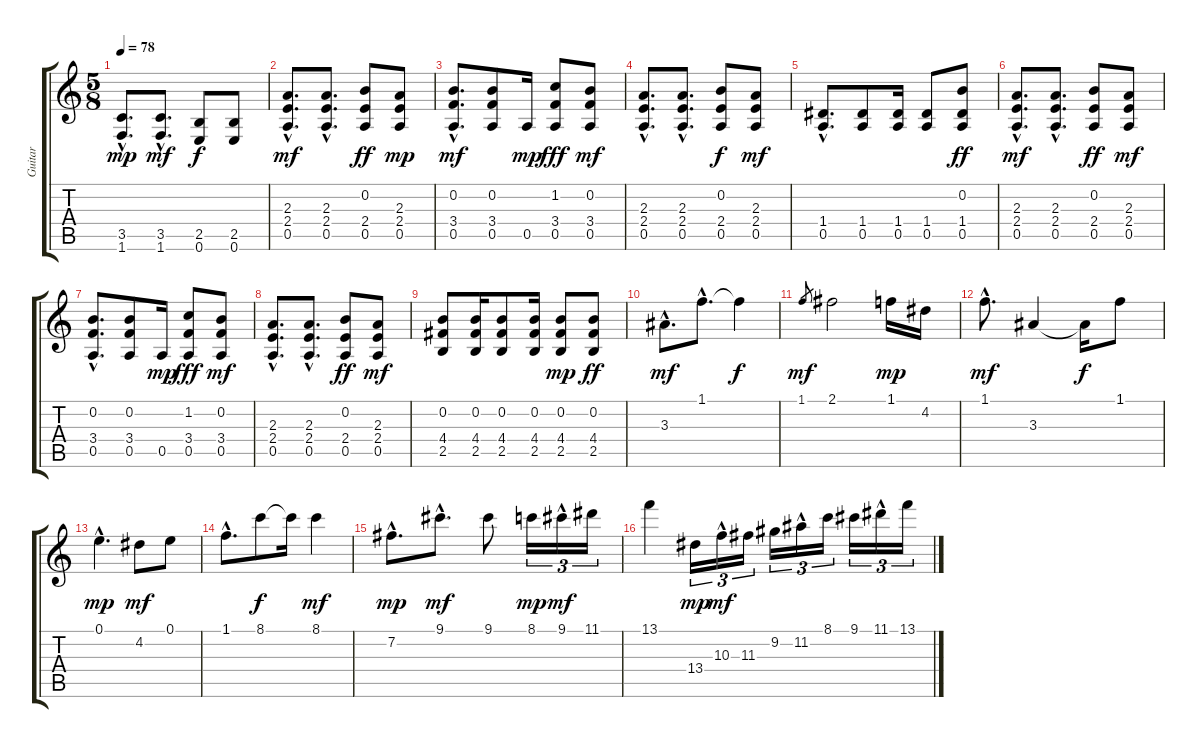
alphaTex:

\track ("Guitar" "Guitar") {instrument distortionguitar}
\staff {score tabs}
\tuning (E4 B3 G3 D3 A2 E2) {hide}
\ts (5 8)
\tempo 78
\clef g2
\ks c
(3.5{hac} 1.6{hac}).8{d dy mp} (3.5{hac} 1.6{hac}).8{d dy mf} (2.5 0.6).8{dy f} (2.5 0.6).8 |
(2.3{hac} 2.4{hac} 0.5{hac}).8{d dy mf} (2.3{hac} 2.4{hac} 0.5{hac}).8{d} (0.2 2.4 0.5).8{dy ff} (2.3 2.4 0.5).8{dy mp} |
(0.2{hac} 3.4{hac} 0.5{hac}).8{d dy mf} (0.2 3.4 0.5).8 0.5.16{dy mp} (1.2 3.4 0.5).8{dy fff} (0.2 3.4 0.5).8{dy mf} |
(2.3{hac} 2.4{hac} 0.5{hac}).8{d} (2.3{hac} 2.4{hac} 0.5{hac}).8{d} (0.2 2.4 0.5).8{dy f} (2.3 2.4 0.5).8{dy mf} |
(1.4{hac} 0.5{hac}).8{d} (1.4 0.5).8 (1.4 0.5).16 (1.4 0.5).8 (0.2 1.4 0.5).8{dy ff} |
(2.3{hac} 2.4{hac} 0.5{hac}).8{d dy mf} (2.3{hac} 2.4{hac} 0.5{hac}).8{d} (0.2 2.4 0.5).8{dy ff} (2.3 2.4 0.5).8{dy mf} |
(0.2{hac} 3.4{hac} 0.5{hac}).8{d} (0.2 3.4 0.5).8 0.5.16{dy mp} (1.2 3.4 0.5).8{dy fff} (0.2 3.4 0.5).8{dy mf} |
(2.3{hac} 2.4{hac} 0.5{hac}).8{d} (2.3{hac} 2.4{hac} 0.5{hac}).8{d} (0.2 2.4 0.5).8{dy ff} (2.3 2.4 0.5).8{dy mf} |
(0.2 4.4 2.5).8 (0.2 4.4 2.5).16 (0.2 4.4 2.5).8 (0.2 4.4 2.5).16 (0.2 4.4 2.5).8{dy mp} (0.2 4.4 2.5).8{dy ff} |
3.3{hac}.8{d dy mf} 1.1{hac}.8{d} 1.1{t}.4{dy f} |
1.1.8{gr dy mf} 2.1.2 1.1.16{dy mp} 4.2.16 |
1.1{hac}.8{d dy mf} 3.3.4 3.3{t}.16{dy f} 1.1.8 |
0.1{hac}.4{d dy mp} 4.2.8{dy mf} 0.1.8 |
1.1{hac}.8{d} 8.1.8{dy f} 8.1{t}.16 8.1.4{dy mf} |
7.2{hac}.8{d dy mp} 9.1{hac}.8{d dy mf} 9.1.8 8.1.16{tu (3 2) dy mp} 9.1{hac}.16{tu (3 2) dy mf} 11.1.16{tu (3 2)} |
13.1.4 13.4.16{tu (3 2) dy mp} 10.3{hac}.16{tu (3 2) dy mf} 11.3.16{tu (3 2)} 9.2.16{tu (3 2)} 11.2{hac}.16{tu (3 2)} 8.1.16{tu (3 2)} 9.1.16{tu (3 2)} 11.1{hac}.16{tu (3 2)} 13.1.16{tu (3 2)}
